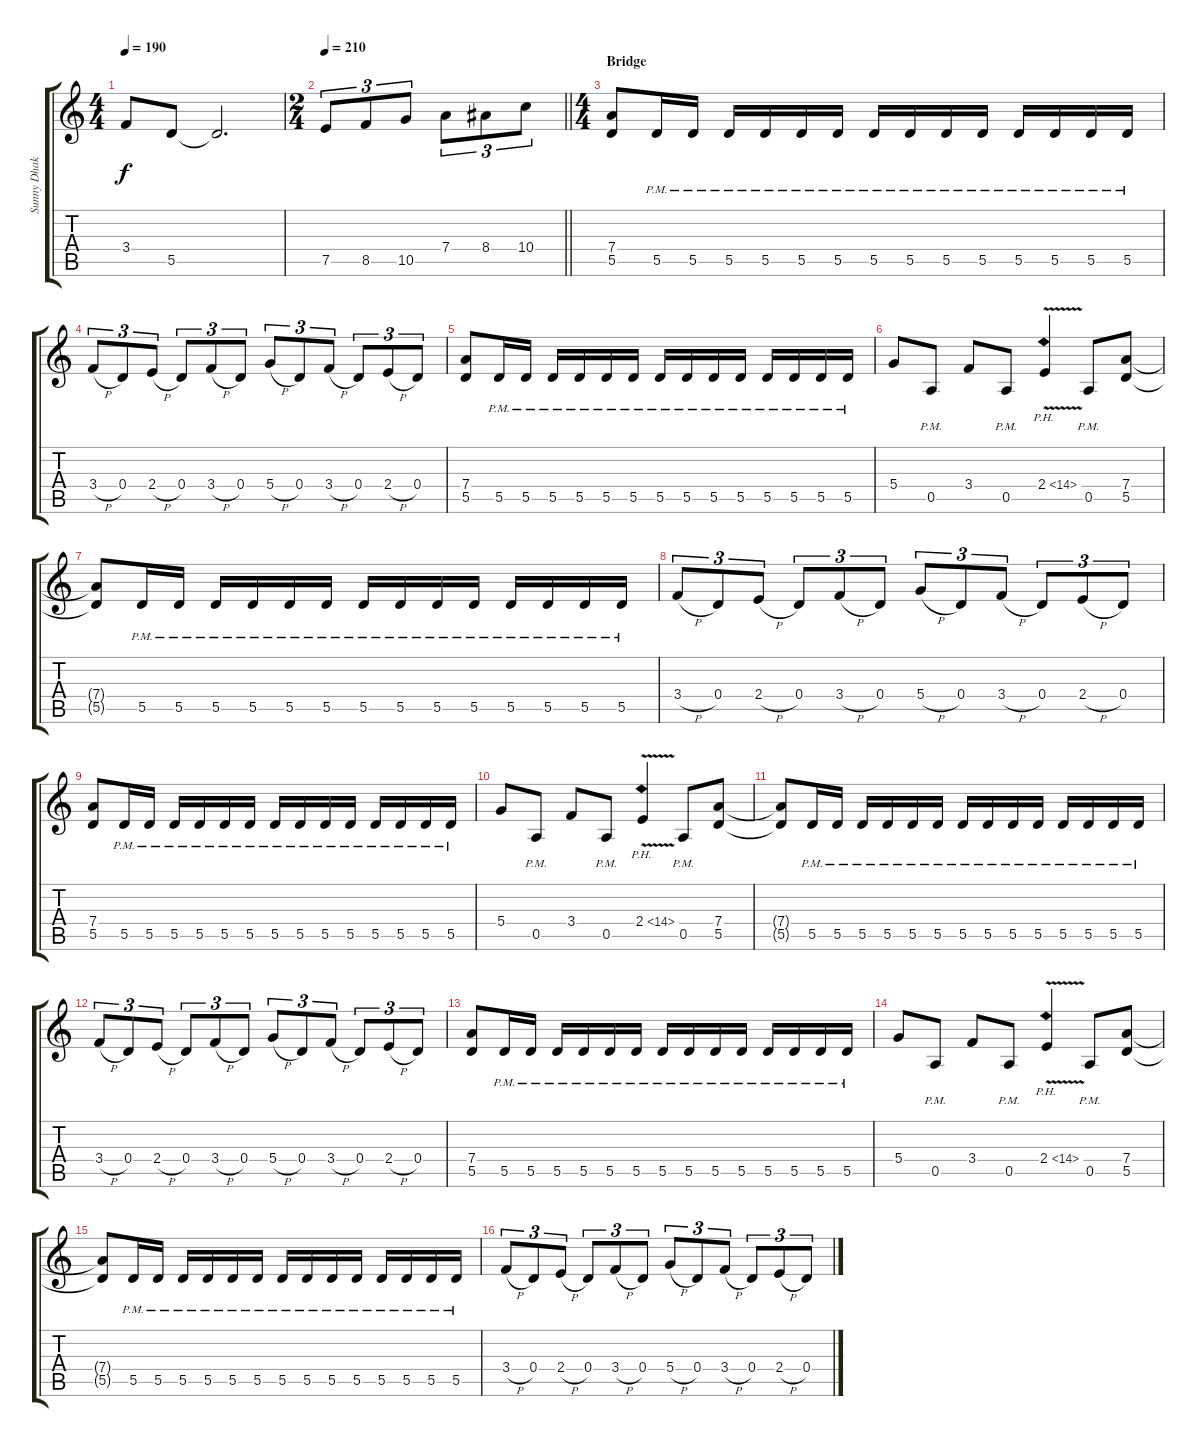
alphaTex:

\track ("Sunny Dhak" "Sunny Dhak") {instrument distortionguitar}
\staff {score tabs}
\tuning (E4 B3 G3 D3 A2 E2) {hide}
\ts (4 4)
\tempo 190
\clef g2
\ks c
3.4{t}.8{dy f} 5.5.8 5.5{t}.2{d} |
\ts (2 4)
\tempo 210
\barLineRight lightlight
7.5.8{tu (3 2)} 8.5.8{tu (3 2)} 10.5.8{tu (3 2)} 7.4.8{tu (3 2)} 8.4.8{tu (3 2)} 10.4.8{tu (3 2)} |
\ts (4 4)
\section ("" "Bridge")
(7.4 5.5).8 5.5{pm}.16 5.5{pm}.16 5.5{pm}.16 5.5{pm}.16 5.5{pm}.16 5.5{pm}.16 5.5{pm}.16 5.5{pm}.16 5.5{pm}.16 5.5{pm}.16 5.5{pm}.16 5.5{pm}.16 5.5{pm}.16 5.5{pm}.16 |
3.4{h}.8{tu (3 2)} 0.4.8{tu (3 2)} 2.4{h}.8{tu (3 2)} 0.4.8{tu (3 2)} 3.4{h}.8{tu (3 2)} 0.4.8{tu (3 2)} 5.4{h}.8{tu (3 2)} 0.4.8{tu (3 2)} 3.4{h}.8{tu (3 2)} 0.4.8{tu (3 2)} 2.4{h}.8{tu (3 2)} 0.4.8{tu (3 2)} |
(7.4 5.5).8 5.5{pm}.16 5.5{pm}.16 5.5{pm}.16 5.5{pm}.16 5.5{pm}.16 5.5{pm}.16 5.5{pm}.16 5.5{pm}.16 5.5{pm}.16 5.5{pm}.16 5.5{pm}.16 5.5{pm}.16 5.5{pm}.16 5.5{pm}.16 |
5.4.8 0.5{pm}.8 3.4.8 0.5{pm}.8 2.4{ph 12 v}.4 0.5{pm}.8 (7.4 5.5).8 |
(7.4{t} 5.5{t}).8 5.5{pm}.16 5.5{pm}.16 5.5{pm}.16 5.5{pm}.16 5.5{pm}.16 5.5{pm}.16 5.5{pm}.16 5.5{pm}.16 5.5{pm}.16 5.5{pm}.16 5.5{pm}.16 5.5{pm}.16 5.5{pm}.16 5.5{pm}.16 |
3.4{h}.8{tu (3 2)} 0.4.8{tu (3 2)} 2.4{h}.8{tu (3 2)} 0.4.8{tu (3 2)} 3.4{h}.8{tu (3 2)} 0.4.8{tu (3 2)} 5.4{h}.8{tu (3 2)} 0.4.8{tu (3 2)} 3.4{h}.8{tu (3 2)} 0.4.8{tu (3 2)} 2.4{h}.8{tu (3 2)} 0.4.8{tu (3 2)} |
(7.4 5.5).8 5.5{pm}.16 5.5{pm}.16 5.5{pm}.16 5.5{pm}.16 5.5{pm}.16 5.5{pm}.16 5.5{pm}.16 5.5{pm}.16 5.5{pm}.16 5.5{pm}.16 5.5{pm}.16 5.5{pm}.16 5.5{pm}.16 5.5{pm}.16 |
5.4.8 0.5{pm}.8 3.4.8 0.5{pm}.8 2.4{ph 12 v}.4 0.5{pm}.8 (7.4 5.5).8 |
(7.4{t} 5.5{t}).8 5.5{pm}.16 5.5{pm}.16 5.5{pm}.16 5.5{pm}.16 5.5{pm}.16 5.5{pm}.16 5.5{pm}.16 5.5{pm}.16 5.5{pm}.16 5.5{pm}.16 5.5{pm}.16 5.5{pm}.16 5.5{pm}.16 5.5{pm}.16 |
3.4{h}.8{tu (3 2)} 0.4.8{tu (3 2)} 2.4{h}.8{tu (3 2)} 0.4.8{tu (3 2)} 3.4{h}.8{tu (3 2)} 0.4.8{tu (3 2)} 5.4{h}.8{tu (3 2)} 0.4.8{tu (3 2)} 3.4{h}.8{tu (3 2)} 0.4.8{tu (3 2)} 2.4{h}.8{tu (3 2)} 0.4.8{tu (3 2)} |
(7.4 5.5).8 5.5{pm}.16 5.5{pm}.16 5.5{pm}.16 5.5{pm}.16 5.5{pm}.16 5.5{pm}.16 5.5{pm}.16 5.5{pm}.16 5.5{pm}.16 5.5{pm}.16 5.5{pm}.16 5.5{pm}.16 5.5{pm}.16 5.5{pm}.16 |
5.4.8 0.5{pm}.8 3.4.8 0.5{pm}.8 2.4{ph 12 v}.4 0.5{pm}.8 (7.4 5.5).8 |
(7.4{t} 5.5{t}).8 5.5{pm}.16 5.5{pm}.16 5.5{pm}.16 5.5{pm}.16 5.5{pm}.16 5.5{pm}.16 5.5{pm}.16 5.5{pm}.16 5.5{pm}.16 5.5{pm}.16 5.5{pm}.16 5.5{pm}.16 5.5{pm}.16 5.5{pm}.16 |
3.4{h}.8{tu (3 2)} 0.4.8{tu (3 2)} 2.4{h}.8{tu (3 2)} 0.4.8{tu (3 2)} 3.4{h}.8{tu (3 2)} 0.4.8{tu (3 2)} 5.4{h}.8{tu (3 2)} 0.4.8{tu (3 2)} 3.4{h}.8{tu (3 2)} 0.4.8{tu (3 2)} 2.4{h}.8{tu (3 2)} 0.4.8{tu (3 2)}
